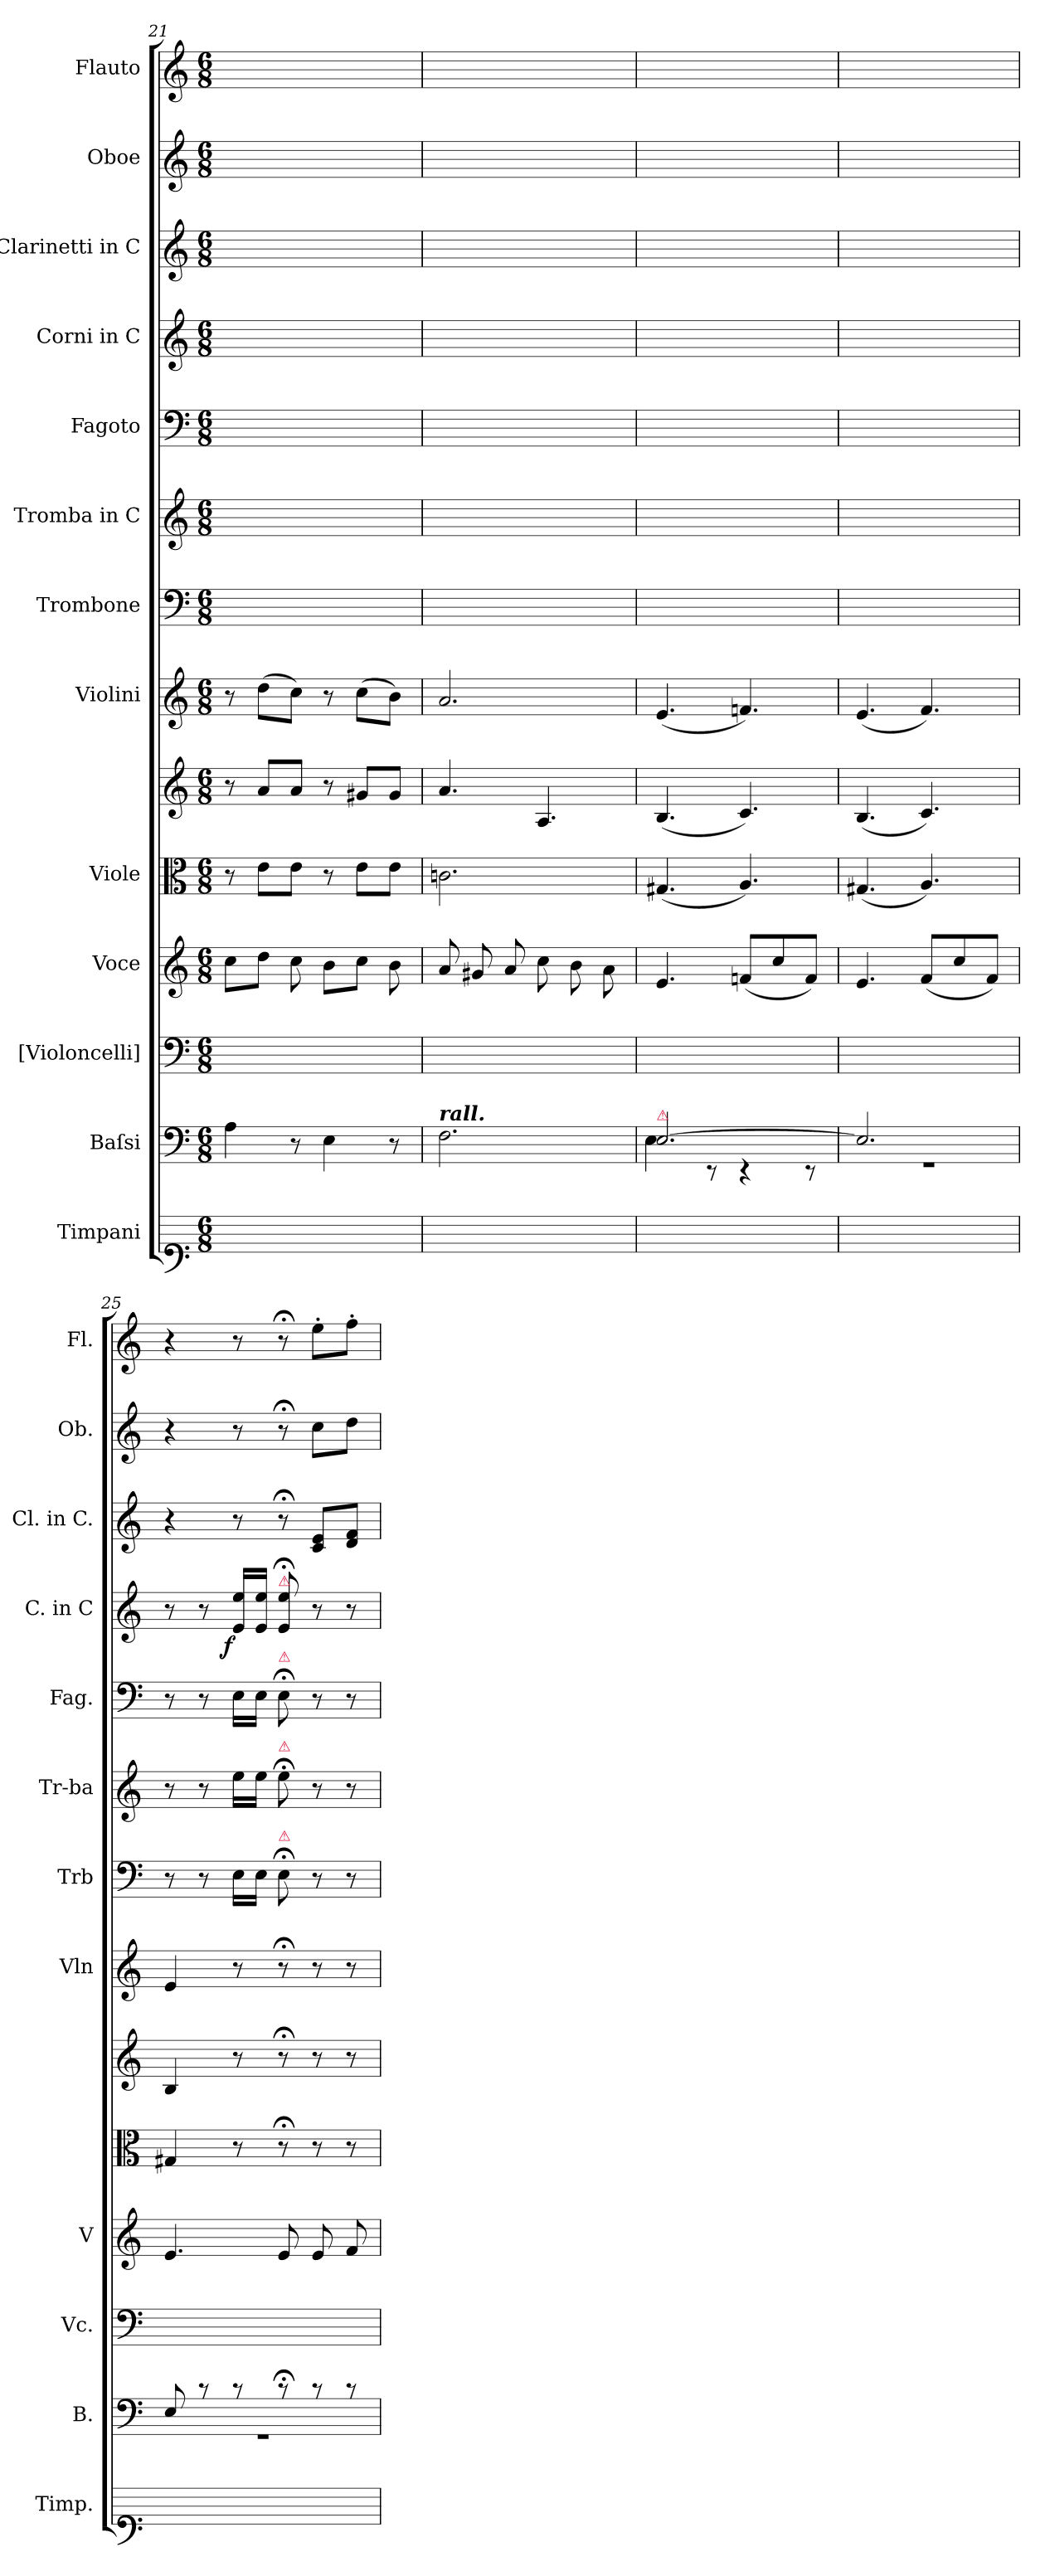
**kern	**kern	**kern	**kern	**kern	**kern	**kern	**kern	**kern	**kern	**kern	**dynam	**kern	**kern	**kern
*part14	*part13	*part12	*part11	*part10	*part9	*part8	*part7	*part6	*part5	*part4	*part4	*part3	*part2	*part1
*staff14	*staff13	*staff12	*staff11	*staff10	*staff9	*staff8	*staff7	*staff6	*staff5	*staff4	*staff4	*staff3	*staff2	*staff1
*I"Timpani	*I"Baſsi	*I"[Violoncelli]	*I"Voce	*I"Viole	*	*I"Violini	*I"Trombone	*I"Tromba in C	*I"Fagoto	*I"Corni in C	*	*I"Clarinetti in C	*I"Oboe	*I"Flauto
*I'Timp.	*I'B.	*I'Vc.	*I'V	*	*	*I'Vln	*I'Trb	*I'Tr-ba	*I'Fag.	*I'C. in C	*	*I'Cl. in C.	*I'Ob.	*I'Fl.
*clefF1	*clefF4	*clefF4	*clefG2	*clefC3	*clefG2	*clefG2	*clefF4	*clefG2	*clefF4	*clefG2	*	*clefG2	*clefG2	*clefG2
*k[]	*k[]	*k[]	*k[]	*k[]	*k[]	*k[]	*k[]	*k[]	*k[]	*k[]	*	*k[]	*k[]	*k[]
*M6/8	*M6/8	*M6/8	*M6/8	*M6/8	*M6/8	*M6/8	*M6/8	*M6/8	*M6/8	*M6/8	*	*M6/8	*M6/8	*M6/8
=21	=21	=21	=21	=21	=21	=21	=21	=21	=21	=21	=21	=21	=21	=21
2.ryy	4A\	2.ryy	8cc\L	8r	8r	8r	2.ryy	2.ryy	2.ryy	2.ryy	.	2.ryy	2.ryy	2.ryy
.	.	.	8dd\J	8e\L	8a/L	(>8dd\L	.	.	.	.	.	.	.	.
.	8r	.	8cc\	8e\J	8a/J	8cc\J)	.	.	.	.	.	.	.	.
.	4E\	.	8b\L	8r	8r	8r	.	.	.	.	.	.	.	.
.	.	.	8cc\J	8e\L	8g#X/L	(>8cc\L	.	.	.	.	.	.	.	.
.	8r	.	8b\	8e\J	8g#/J	8b\J)	.	.	.	.	.	.	.	.
=22	=22	=22	=22	=22	=22	=22	=22	=22	=22	=22	=22	=22	=22	=22
!	!LO:TX:a:Bi:t=rall.	!	!	!	!	!	!	!	!	!	!	!	!	!
2.ryy	2.F\	2.ryy	8a/	2.cn\	4.a/	2.a/	2.ryy	2.ryy	2.ryy	2.ryy	.	2.ryy	2.ryy	2.ryy
.	.	.	8g#X/	.	.	.	.	.	.	.	.	.	.	.
.	.	.	8a/	.	.	.	.	.	.	.	.	.	.	.
.	.	.	8cc\	.	4.A/	.	.	.	.	.	.	.	.	.
.	.	.	8b\	.	.	.	.	.	.	.	.	.	.	.
.	.	.	8a\	.	.	.	.	.	.	.	.	.	.	.
=23	=23	=23	=23	=23	=23	=23	=23	=23	=23	=23	=23	=23	=23	=23
*	*^	*	*	*	*	*	*	*	*	*	*	*	*	*
!	!LO:TX:a:color=crimson:t=⚠	!	!	!	!	!	!	!	!	!	!	!	!	!	!
2.ryy	[2.E/	4E\	2.ryy	4.e/	(<4.G#X/	(<4.B/	(<4.e/	2.ryy	2.ryy	2.ryy	2.ryy	.	2.ryy	2.ryy	2.ryy
.	.	8rEE	.	.	.	.	.	.	.	.	.	.	.	.	.
.	.	4rEE	.	(<8fn/L	4.A/)	4.c/)	4.fn/)	.	.	.	.	.	.	.	.
.	.	.	.	8cc/	.	.	.	.	.	.	.	.	.	.	.
.	.	8rEE	.	8f/J)	.	.	.	.	.	.	.	.	.	.	.
=24	=24	=24	=24	=24	=24	=24	=24	=24	=24	=24	=24	=24	=24	=24	=24
2.ryy	2.E/]	2.rGG	2.ryy	4.e/	(<4.G#X/	(<4.B/	(<4.e/	2.ryy	2.ryy	2.ryy	2.ryy	.	2.ryy	2.ryy	2.ryy
.	.	.	.	(<8f/L	4.A/)	4.c/)	4.f/)	.	.	.	.	.	.	.	.
.	.	.	.	8cc/	.	.	.	.	.	.	.	.	.	.	.
.	.	.	.	8f/J)	.	.	.	.	.	.	.	.	.	.	.
=25	=25	=25	=25	=25	=25	=25	=25	=25	=25	=25	=25	=25	=25	=25	=25
2.ryy	8E/	2.rGG	2.ryy	4.e/	4G#X/	4B/	4e/	8r	8r	8r	8r	.	4r	4r	4r
.	8rc	.	.	.	.	.	.	8r	8r	8r	8r	.	.	.	.
!	!	!	!	!	!	!	!	!	!	!	!	!LO:DY:b:rj	!	!	!
.	8rc	.	.	.	8r	8r	8r	16E\LL	16ee\LL	16E\LL	16e/ 16ee/LL	f	8r	8r	8r
.	.	.	.	.	.	.	.	16E\JJ	16ee\JJ	16E\JJ	16e/ 16ee/JJ	.	.	.	.
!	!	!	!	!	!	!	!	!	!	!	!LO:TX:a:color=crimson:t=⚠	!	!	!	!
!	!	!	!	!	!	!	!	!	!	!LO:TX:a:color=crimson:t=⚠	!	!	!	!	!
!	!	!	!	!	!	!	!	!	!LO:TX:a:color=crimson:t=⚠	!	!	!	!	!	!
!	!	!	!	!	!	!	!	!LO:TX:a:color=crimson:t=⚠	!	!	!	!	!	!	!
.	8r;<c	.	.	8e/	8r;<	8r;<	8r;<	8E;<\	8ee;<\	8E;<\	8e;</ 8ee;</	.	8r;<	8r;<	8r;<
.	8rc	.	.	8e/	8r	8r	8r	8r	8r	8r	8r	.	8c/ 8e/L	8cc\L	8ee'>\L
.	8rc	.	.	8f/	8r	8r	8r	8r	8r	8r	8r	.	8d/ 8f/J	8dd\J	8ff'>\J
*	*v	*v	*	*	*	*	*	*	*	*	*	*	*	*	*
=	=	=	=	=	=	=	=	=	=	=	=	=	=	=
*-	*-	*-	*-	*-	*-	*-	*-	*-	*-	*-	*-	*-	*-	*-
